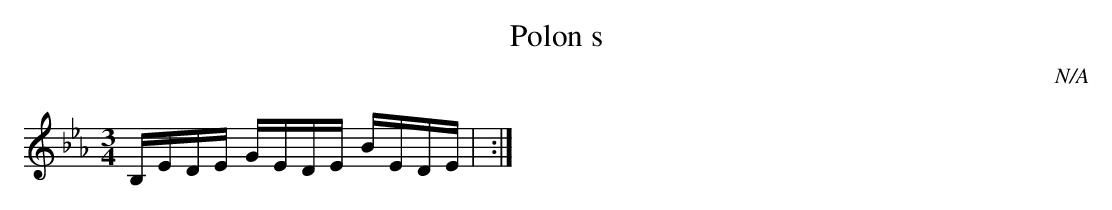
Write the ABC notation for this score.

X:1
T:Polon s
c:Carl Michael Ritter von Esser
O:N/A
M:3/4
L:1/16
K:Eb
 B,EDE GEDE BEDE |  :|
